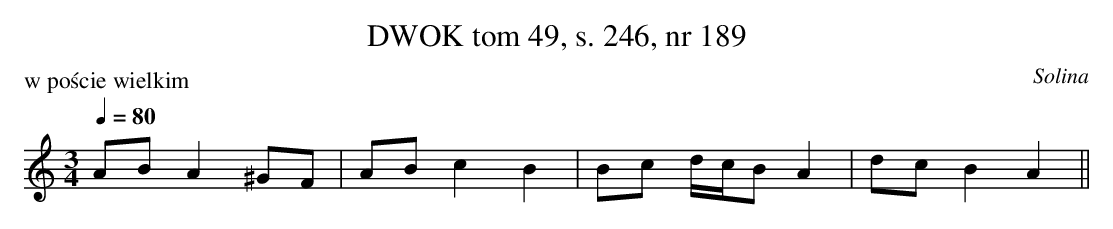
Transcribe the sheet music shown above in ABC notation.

X:1
T: DWOK tom 49, s. 246, nr 189
O:Solina
L:1/8
M:3/4
P:w poście wielkim
K:C
Q:1/4=80
ABA2 ^GF|ABc2B2|Bc d/2c/2B A2|dc B2A2||
